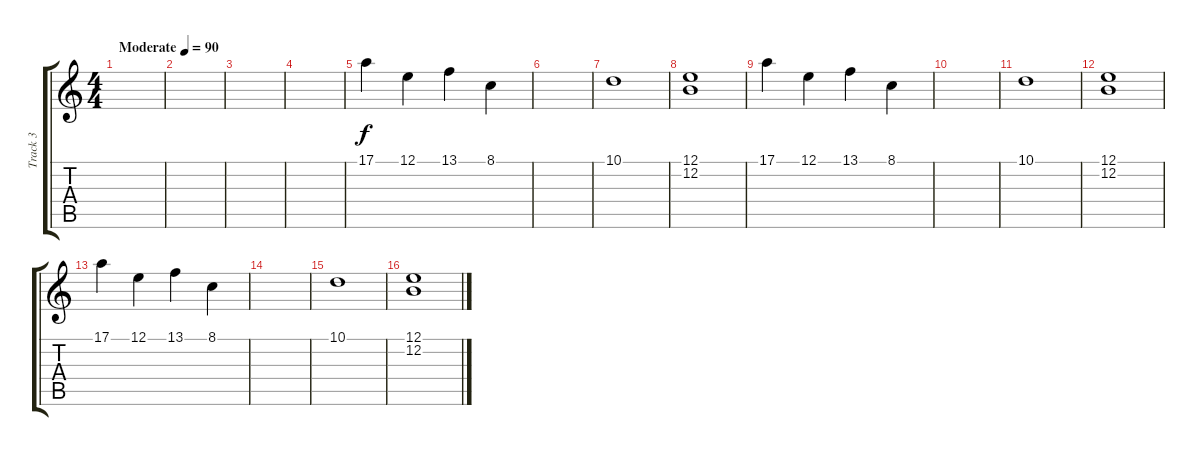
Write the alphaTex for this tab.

\track ("Track 3" "Track 3") {instrument acousticgrandpiano}
\staff {score tabs}
\tuning (E4 B3 G3 D3 A2 E2) {hide}
\ts (4 4)
\tempo (90 "Moderate")
\clef g2
\ks c
|
|
|
|
17.1.4 12.1.4 13.1.4 8.1.4 |
|
10.1.1 |
(12.1 12.2).1 |
17.1.4 12.1.4 13.1.4 8.1.4 |
|
10.1.1 |
(12.1 12.2).1 |
17.1.4 12.1.4 13.1.4 8.1.4 |
|
10.1.1 |
(12.1 12.2).1
